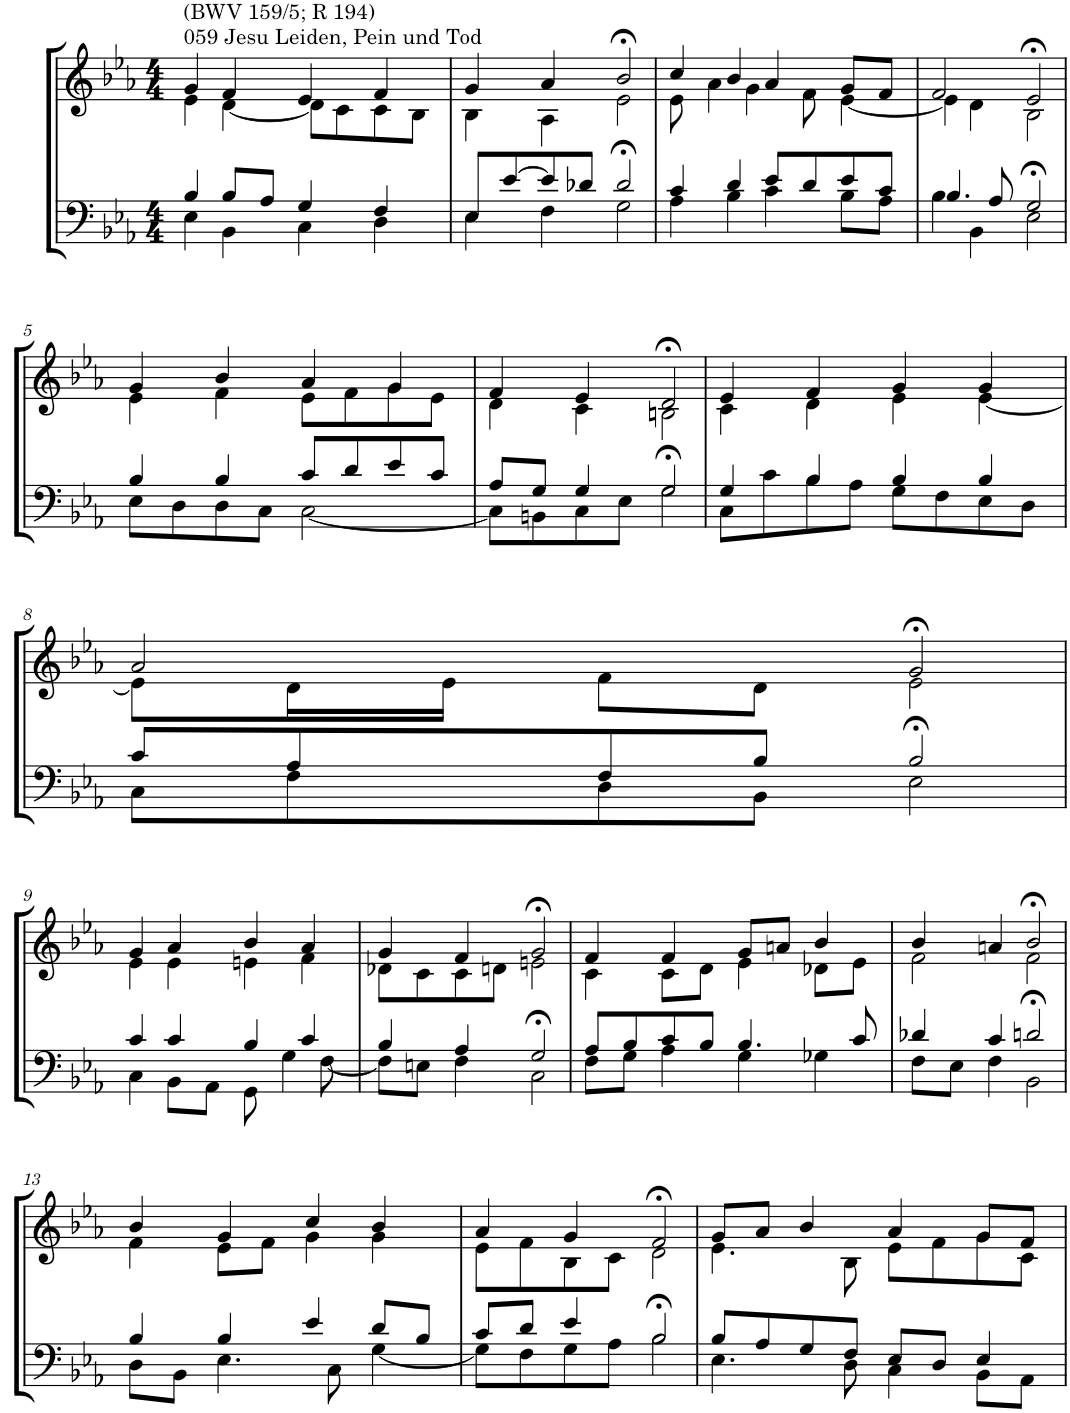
**kern	**kern
*part2	*part1
*staff2	*staff1
*I"Tenor/Baß	*I"Sopran/Alt
*clefF4	*clefG2
*k[b-e-a-]	*k[b-e-a-]
*M4/4	*M4/4
=1	=1
*^	*^
!	!	!LO:TX:a:t=059 Jesu Leiden, Pein und Tod	!
!	!	!LO:TX:a:t=(BWV 159/5; R 194)	!
4B-/	4E-\	4g/	4e-\
8B-/L	4BB-\	4f/	[4d\
8A-/J	.	.	.
4G/	4C\	4e-/	8d\L]
.	.	.	8c\
4F/	4D\	4f/	8c\
.	.	.	8B-\J
=2	=2	=2	=2
8E-/L	4E-\	4g/	4B-\
[8e-/	.	.	.
8e-/]	4F\	4a-/	4A-\
8d-X/J	.	.	.
2d-/	2G>\	2b->/	2e-\
=3	=3	=3	=3
4c/	4A-\	4cc/	8e-\
.	.	.	4a-\
4d/	4B-\	4b-/	.
.	.	.	4g\
8e-/L	4c\	4a-/	.
8d/	.	.	8f\
8e-/	8B-\L	8g/L	[4e-\
8c/J	8A-\J	8f/J	.
=4	=4	=4	=4
4.B-/	4B-\	2f/	4e-\]
.	4BB-\	.	4d\
8A-/	.	.	.
2G/	2E->\	2e->/	2B-\
!!LO:LB:g=z	!!
=5	=5	=5	=5
4B-/	8E-\L	4g/	4e-\
.	8D\	.	.
4B-/	8D\	4b-/	4f\
.	8C\J	.	.
8c/L	[2C\	4a-/	8e-\L
8d/	.	.	8f\
8e-/	.	4g/	8g\
8c/J	.	.	8e-\J
=6	=6	=6	=6
8A-/L	8C\L]	4f/	4d\
8G/J	8BBn\	.	.
4G/	8C\	4e-/	4c\
.	8E-\J	.	.
2G/	2G>\	2d>/	2Bn\
=7	=7	=7	=7
4G/	8C\L	4e-/	4c\
.	8c\	.	.
4B-/	8B-\	4f/	4d\
.	8A-\J	.	.
4B-/	8G\L	4g/	4e-\
.	8F\	.	.
4B-/	8E-\	4g/	[4e-\
.	8D\J	.	.
!!LO:LB:g=z	!!
=8	=8	=8	=8
8c/L	8C\L	2a-/	8e-\L]
8A-/	8F\	.	16d\L
.	.	.	16e-\JJ
8F/	8D\	.	8f\L
8B-/J	8BB-\J	.	8d\J
2B-/	2E->\	2g>/	2e-\
!!LO:LB:g=z	!!
=9	=9	=9	=9
4c/	4C\	4g/	4e-\
4c/	8BB-\L	4a-/	4e-\
.	8AA-\J	.	.
4B-/	8GG\	4b-/	4en\
.	4G\	.	.
4c/	.	4a-/	4f\
.	[8F\	.	.
=10	=10	=10	=10
4B-/	8F\L]	4g/	8d-X\L
.	8En\J	.	8c\
4A-/	4F\	4f/	8c\
.	.	.	8dn\J
2G/	2C>\	2g>/	2en\
=11	=11	=11	=11
8A-/L	8F\L	4f/	4c\
8B-/	8G\J	.	.
8c/	4A-\	4f/	8c\L
8B-/J	.	.	8d\J
4.B-/	4G\	8g/L	4e-\
.	.	8an/J	.
.	4G-X\	4b-/	8d-X\L
8c/	.	.	8e-\J
=12	=12	=12	=12
4d-X/	8F\L	4b-/	2f\
.	8E-\J	.	.
4c/	4F\	4an/	.
2dn/	2BB->\	2b->/	2f\
!!LO:LB:g=z	!!
=13	=13	=13	=13
4B-/	8D\L	4b-/	4f\
.	8BB-\J	.	.
4B-/	4.E-\	4g/	8e-\L
.	.	.	8f\J
4e-/	.	4cc/	4g\
.	8C\	.	.
8d/L	[4G\	4b-/	4g\
8B-/J	.	.	.
=14	=14	=14	=14
8c/L	8G\L]	4a-/	8e-\L
8d/J	8F\	.	8f\
4e-/	8G\	4g/	8B-\
.	8A-\J	.	8c\J
2B-/	2B->\	2f>/	2d\
=15	=15	=15	=15
8B-/L	4.E-\	8g/L	4.e-\
8A-/	.	8a-/J	.
8G/	.	4b-/	.
8F/J	8D\	.	8B-\
8E-/L	4C\	4a-/	8e-\L
8D/J	.	.	8f\
4E-/	8BB-\L	8g/L	8g\
.	8AA-\J	8f/J	8c\J
*v	*v	*	*
*	*v	*v
=	=
*-	*-
